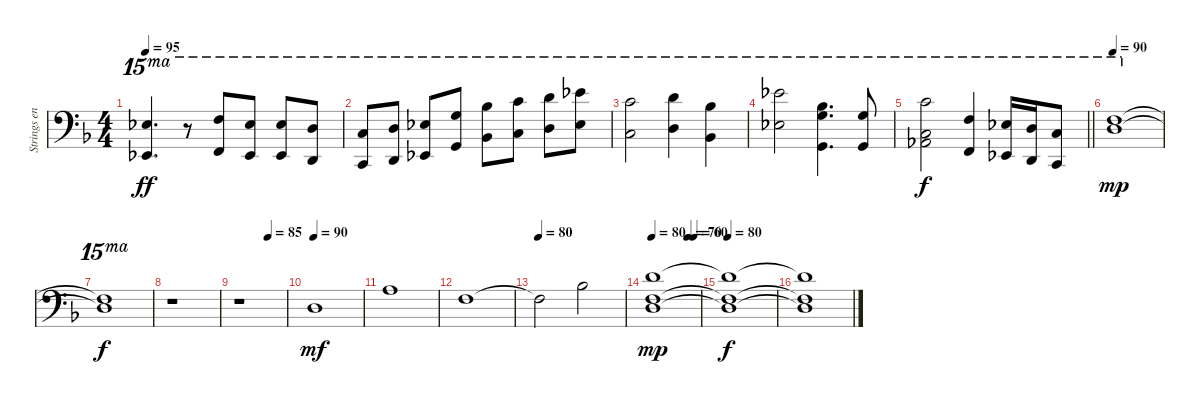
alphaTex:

\track ("Strings ensemble" "Strings en") {instrument stringensemble2}
\staff {score}
\tuning (E4 B3 G3 D3 A2 E2 A1) {hide}
\ts (4 4)
\tempo 95
\clef f4
\ks f
(11.1 4.2).4{d ot 15ma dy ff} r.8{ot 15ma} (13.1 6.2).8{ot 15ma} (11.1 4.2).8{ot 15ma} (11.1 4.2).8{ot 15ma} (10.1 3.2).8{ot 15ma} |
(8.1 1.2).8{ot 15ma} (10.1 3.2).8{ot 15ma} (11.1 4.2).8{ot 15ma} (15.1 8.2).8{ot 15ma} (18.1 11.2).8{ot 15ma} (20.1 13.2).8{ot 15ma} (22.1 15.2).8{ot 15ma} (23.1 16.2).8{ot 15ma} |
(20.1 13.2).2{ot 15ma} (22.1 15.2).4{ot 15ma} (18.1 11.2).4{ot 15ma} |
(23.1 16.2).2{ot 15ma} (18.1 20.2 12.3).4{d ot 15ma} (15.1 8.2).8{ot 15ma} |
\barLineRight lightlight
(20.1 13.2 13.3).2{ot 15ma dy f} (13.1 6.2).4{ot 15ma} (11.1 4.2).16{ot 15ma} (10.1 3.2).16{ot 15ma} (8.1 1.2).8{ot 15ma} |
\tempo 90
(10.1 18.2).1{ot 15ma dy mp volume 0 instrument stringensemble2} |
(10.1{t} 18.2{t}).1{ot 15ma dy f} |
r.1 |
\tempo (85 0.625)
r.1 |
\tempo 90
0.4.1{dy mf volume 14} |
7.4.1 |
3.4.1 |
\tempo 80
3.4{t}.2 8.4.2 |
\tempo 80
\tempo (60 0.875)
\tempo (70 0.75)
(3.2 0.4 8.5).1{dy mp} |
\tempo 80
(3.2{t} 0.4{t} 8.5{t}).1{dy f volume 0} |
(3.2{t} 0.4{t} 8.5{t}).1
